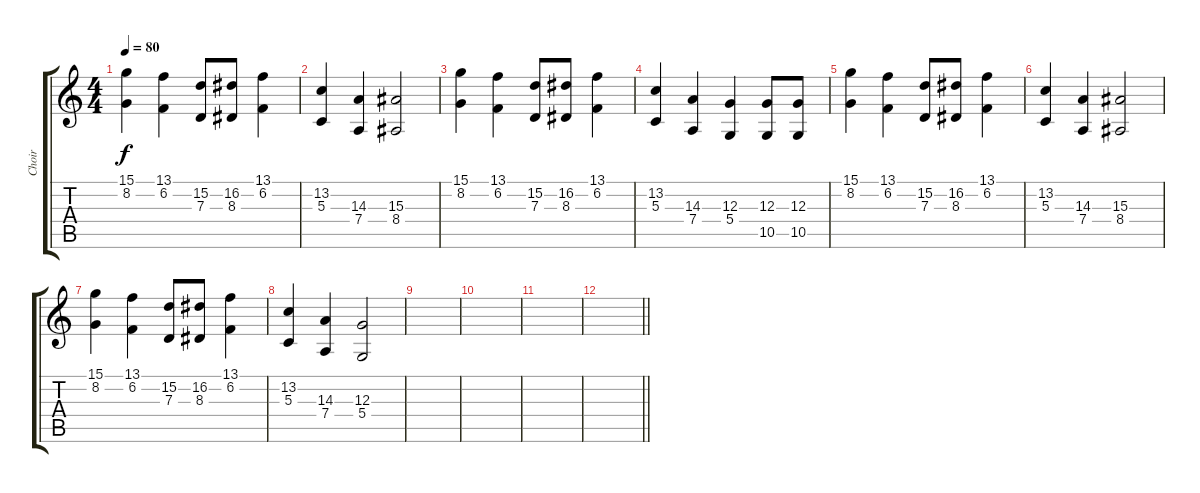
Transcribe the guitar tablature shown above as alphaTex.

\track ("Choir" "Choir") {instrument choiraahs}
\staff {score tabs}
\tuning (E4 B3 G3 D3 A2 E2) {hide}
\ts (4 4)
\tempo 80
\clef g2
\ks c
(15.1 8.2).4{dy f volume 13 instrument pad4choir} (13.1 6.2).4 (15.2 7.3).8 (16.2 8.3).8 (13.1 6.2).4 |
(13.2 5.3).4 (14.3 7.4).4 (15.3 8.4).2 |
(15.1 8.2).4 (13.1 6.2).4 (15.2 7.3).8 (16.2 8.3).8 (13.1 6.2).4 |
(13.2 5.3).4 (14.3 7.4).4 (12.3 5.4).4 (12.3 10.5).8 (12.3 10.5).8 |
(15.1 8.2).4 (13.1 6.2).4 (15.2 7.3).8 (16.2 8.3).8 (13.1 6.2).4 |
(13.2 5.3).4 (14.3 7.4).4 (15.3 8.4).2 |
(15.1 8.2).4 (13.1 6.2).4 (15.2 7.3).8 (16.2 8.3).8 (13.1 6.2).4 |
(13.2 5.3).4 (14.3 7.4).4 (12.3 5.4).2 |
|
|
|
\barLineRight lightlight
